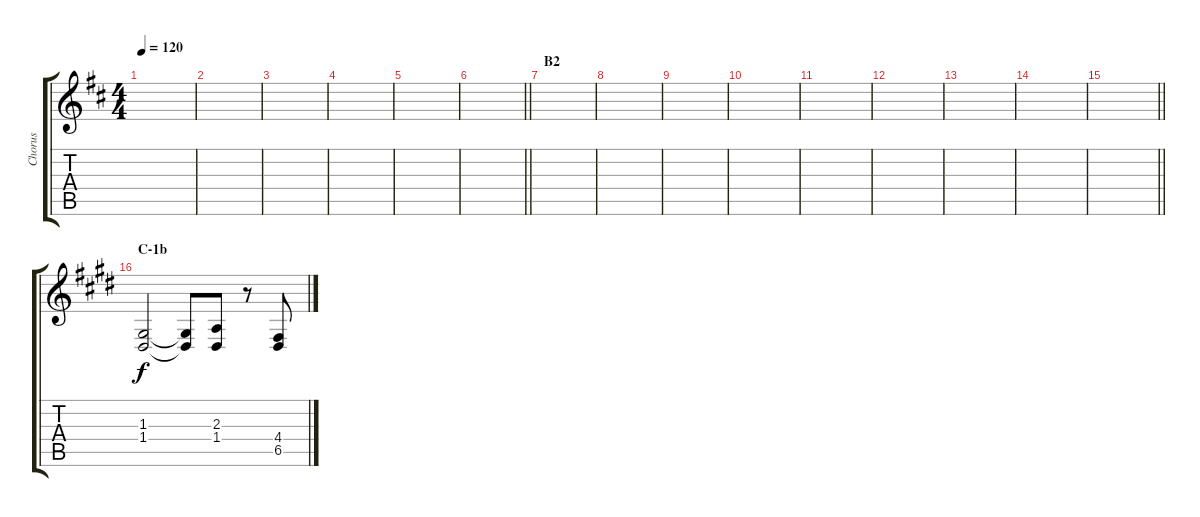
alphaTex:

\track ("Chorus" "Chorus") {instrument altosax}
\staff {score tabs}
\tuning (E4 B3 G3 D3 A2 E2) {hide}
\ts (4 4)
\tempo 120
\clef g2
\ks d
|
|
|
|
|
\barLineRight lightlight
|
\section ("" "B2")
|
|
|
|
|
|
|
|
\barLineRight lightlight
|
\section ("" "C-1b")
\ks e
(1.3 1.4).2 (1.3{t} 1.4{t}).8 (2.3 1.4).8 r.8 (4.4 6.5).8
